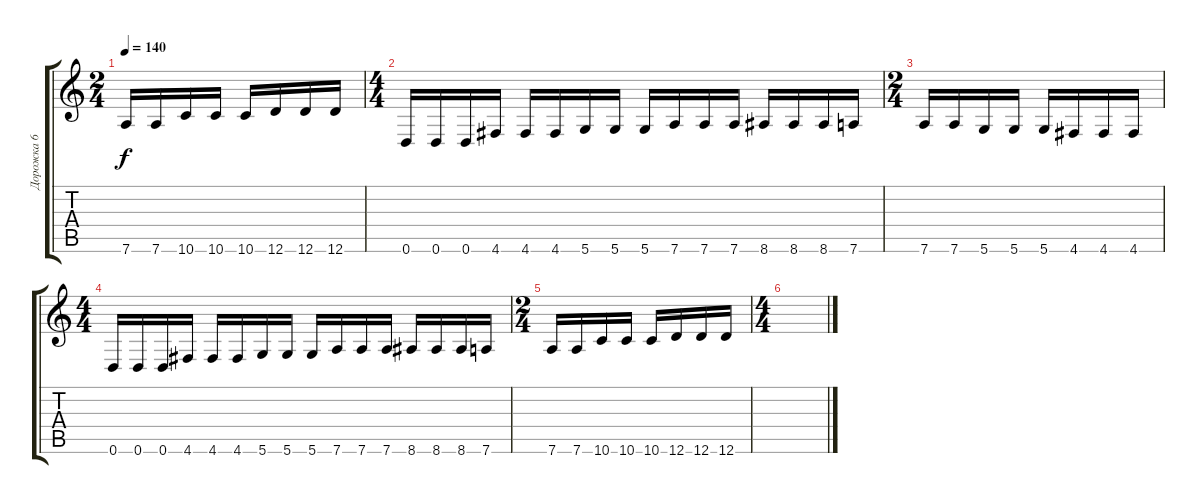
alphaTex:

\track ("Дорожка 6" "Дорожка 6") {instrument overdrivenguitar}
\staff {score tabs}
\tuning (E4 B3 G3 D3 A2 D2) {hide}
\ts (2 4)
\tempo 140
\clef g2
\ks c
7.6.16{dy f} 7.6.16 10.6.16 10.6.16 10.6.16 12.6.16 12.6.16 12.6.16 |
\ts (4 4)
0.6.16 0.6.16 0.6.16 4.6.16 4.6.16 4.6.16 5.6.16 5.6.16 5.6.16 7.6.16 7.6.16 7.6.16 8.6.16 8.6.16 8.6.16 7.6.16 |
\ts (2 4)
7.6.16 7.6.16 5.6.16 5.6.16 5.6.16 4.6.16 4.6.16 4.6.16 |
\ts (4 4)
0.6.16 0.6.16 0.6.16 4.6.16 4.6.16 4.6.16 5.6.16 5.6.16 5.6.16 7.6.16 7.6.16 7.6.16 8.6.16 8.6.16 8.6.16 7.6.16 |
\ts (2 4)
7.6.16 7.6.16 10.6.16 10.6.16 10.6.16 12.6.16 12.6.16 12.6.16 |
\ts (4 4)
